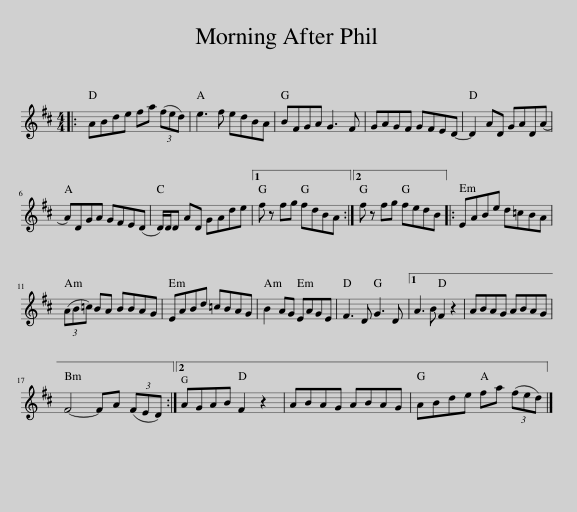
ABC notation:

X:1
L:1/8
M:4/4
I:linebreak $
K:D
V:1 treble
V:1
|: ABde fa (3(fed) | e3 f edBA | BFGA G3 F | GAGF GFED- | D2 AD GAD(A |$ %5
 A)DGA GFE(D | D/)D/D AD GAde |1 f z fg fdBA :|2 f z fg fedB |: EABe d=cBA |$ %10
 (3(AB=c) BA BBAG | EABd =cBAG | B2 AG EAGE | F3 D G3 D |1 A3 B F2 z2 | %15
 ABAG ABAG |$ F4- FA (3(FED) :|2 AGAB F2 z2 | ABAG ABAG | ABde fa (3(fed) |] %20
